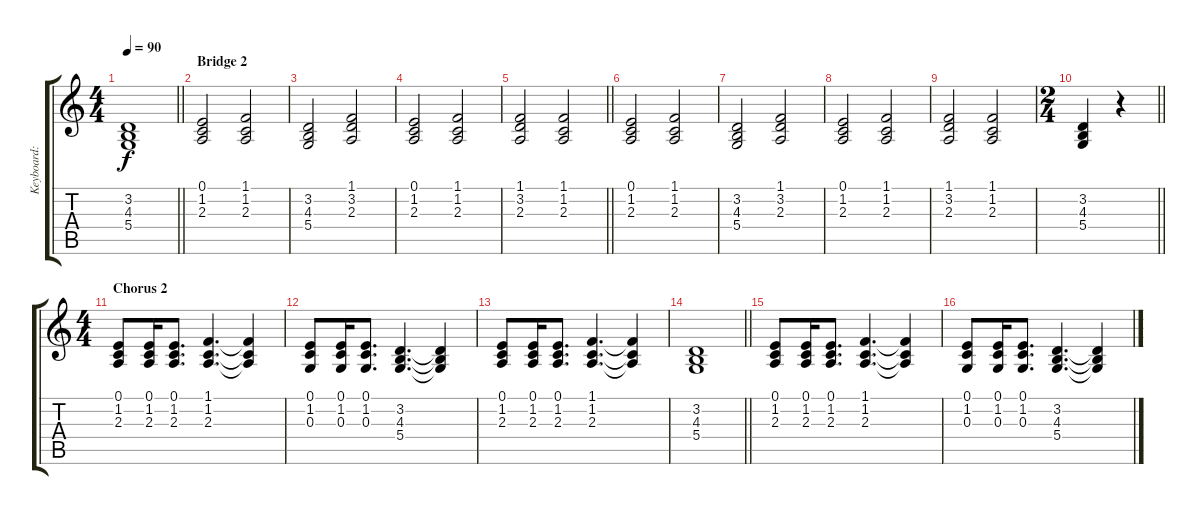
\track ("Keyboard: Lars Andrè Rørvik Larsen" "Keyboard: ") {instrument stringensemble1}
\staff {score tabs}
\tuning (E4 B3 G3 D3 A2 E2) {hide}
\ts (4 4)
\tempo 90
\clef g2
\barLineRight lightlight
\ks aminor
(3.2 4.3 5.4).1{dy f} |
\section ("" "Bridge 2")
(0.1 1.2 2.3).2 (1.1 1.2 2.3).2 |
(3.2 4.3 5.4).2 (1.1 3.2 2.3).2 |
(0.1 1.2 2.3).2 (1.1 1.2 2.3).2 |
\barLineRight lightlight
(1.1 3.2 2.3).2 (1.1 1.2 2.3).2 |
(0.1 1.2 2.3).2 (1.1 1.2 2.3).2 |
(3.2 4.3 5.4).2 (1.1 3.2 2.3).2 |
(0.1 1.2 2.3).2 (1.1 1.2 2.3).2 |
(1.1 3.2 2.3).2 (1.1 1.2 2.3).2 |
\ts (2 4)
\barLineRight lightlight
(3.2 4.3 5.4).4 r.4 |
\ts (4 4)
\section ("" "Chorus 2")
(0.1 1.2 2.3).8 (0.1 1.2 2.3).16 (0.1 1.2 2.3).8{d} (1.1 1.2 2.3).4{d} (1.1{t} 1.2{t} 2.3{t}).4 |
(0.1 1.2 0.3).8 (0.1 1.2 0.3).16 (0.1 1.2 0.3).8{d} (3.2 4.3 5.4).4{d} (3.2{t} 4.3{t} 5.4{t}).4 |
(0.1 1.2 2.3).8 (0.1 1.2 2.3).16 (0.1 1.2 2.3).8{d} (1.1 1.2 2.3).4{d} (1.1{t} 1.2{t} 2.3{t}).4 |
\barLineRight lightlight
(3.2 4.3 5.4).1 |
(0.1 1.2 2.3).8 (0.1 1.2 2.3).16 (0.1 1.2 2.3).8{d} (1.1 1.2 2.3).4{d} (1.1{t} 1.2{t} 2.3{t}).4 |
(0.1 1.2 0.3).8 (0.1 1.2 0.3).16 (0.1 1.2 0.3).8{d} (3.2 4.3 5.4).4{d} (3.2{t} 4.3{t} 5.4{t}).4
